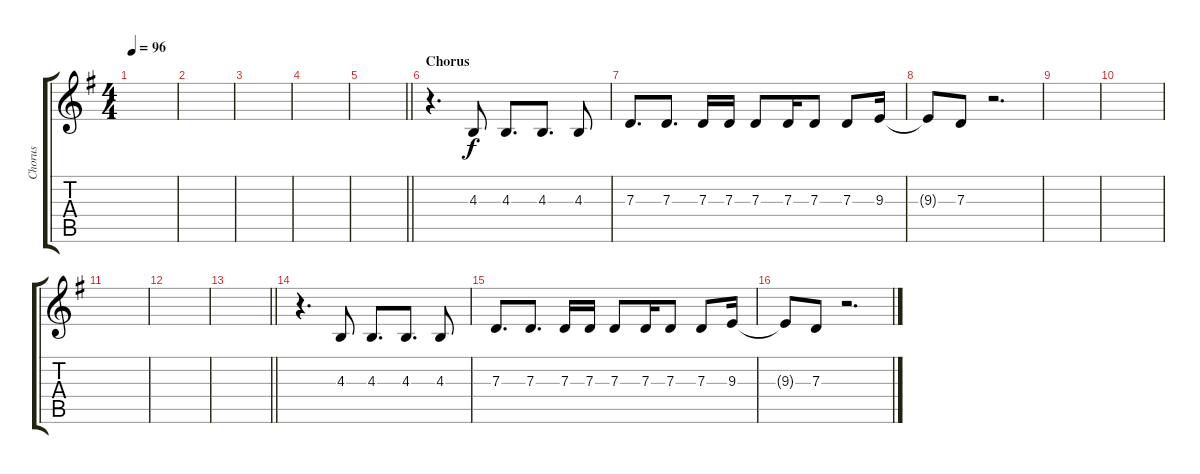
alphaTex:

\track ("Chorus" "Chorus") {instrument fx5brightness}
\staff {score tabs}
\tuning (E4 B3 G3 D3 A2 E2) {hide}
\ts (4 4)
\tempo 96
\clef g2
\ks g
|
|
|
|
\barLineRight lightlight
|
\section ("" "Chorus")
r.4{d} 4.3.8 4.3.8{d} 4.3.8{d} 4.3.8 |
7.3.8{d} 7.3.8{d} 7.3.16 7.3.16 7.3.8 7.3.16 7.3.8 7.3.8 9.3.16 |
9.3{t}.8 7.3.8 r.2{d} |
|
|
|
|
\barLineRight lightlight
|
\section ("" "")
r.4{d} 4.3.8 4.3.8{d} 4.3.8{d} 4.3.8 |
7.3.8{d} 7.3.8{d} 7.3.16 7.3.16 7.3.8 7.3.16 7.3.8 7.3.8 9.3.16 |
9.3{t}.8 7.3.8 r.2{d}
